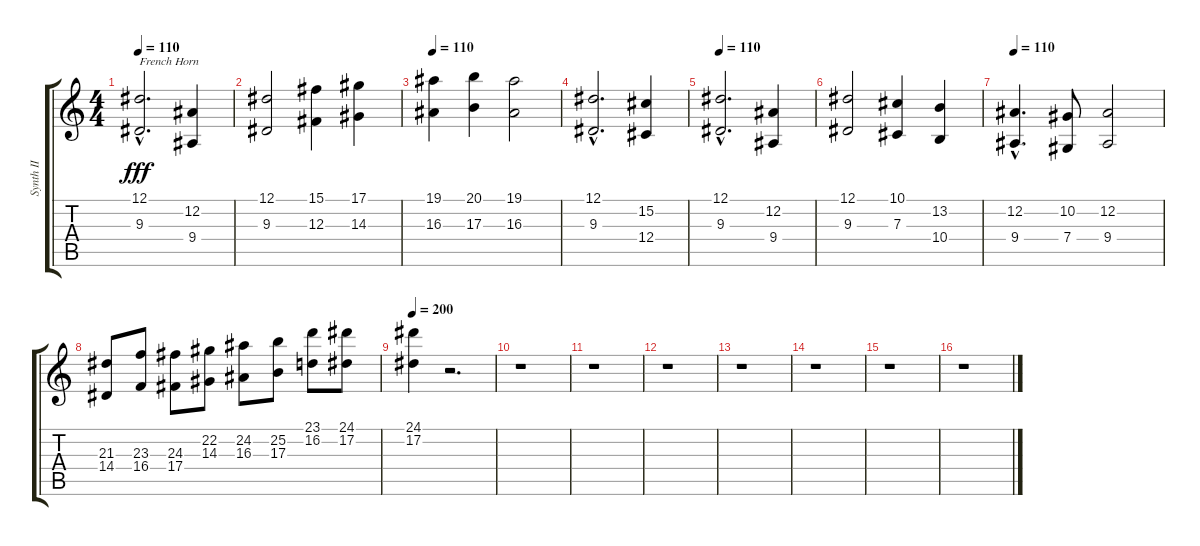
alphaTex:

\track ("Synth II" "Synth II") {instrument choiraahs}
\staff {score tabs}
\tuning (Eb4 Bb3 Gb3 Db3 Ab2 Eb2) {hide}
\ts (4 4)
\tempo 110
\clef g2
\ks c
(12.1{hac} 9.3{hac}).2{d txt "French Horn" dy fff volume 16 instrument frenchhorn} (12.2 9.4).4 |
(12.1 9.3).2 (15.1 12.3).4 (17.1 14.3).4 |
\tempo 110
(19.1 16.3).4{instrument frenchhorn} (20.1 17.3).4 (19.1 16.3).2 |
(12.1{hac} 9.3{hac}).2{d} (15.2 12.4).4 |
\tempo 110
(12.1{hac} 9.3{hac}).2{d instrument frenchhorn} (12.2 9.4).4 |
(12.1 9.3).2 (10.1 7.3).4 (13.2 10.4).4 |
\tempo 110
(12.2{hac} 9.4{hac}).4{d instrument frenchhorn} (10.2 7.4).8 (12.2 9.4).2 |
(21.3 14.4).8 (23.3 16.4).8 (24.3 17.4).8 (22.2 14.3).8 (24.2 16.3).8 (25.2 17.3).8 (23.1 16.2).8 (24.1 17.2).8 |
\tempo 200
(24.1 17.2).4{instrument frenchhorn} r.2{d} |
r.1 |
r.1 |
r.1 |
r.1 |
r.1 |
r.1 |
r.1
